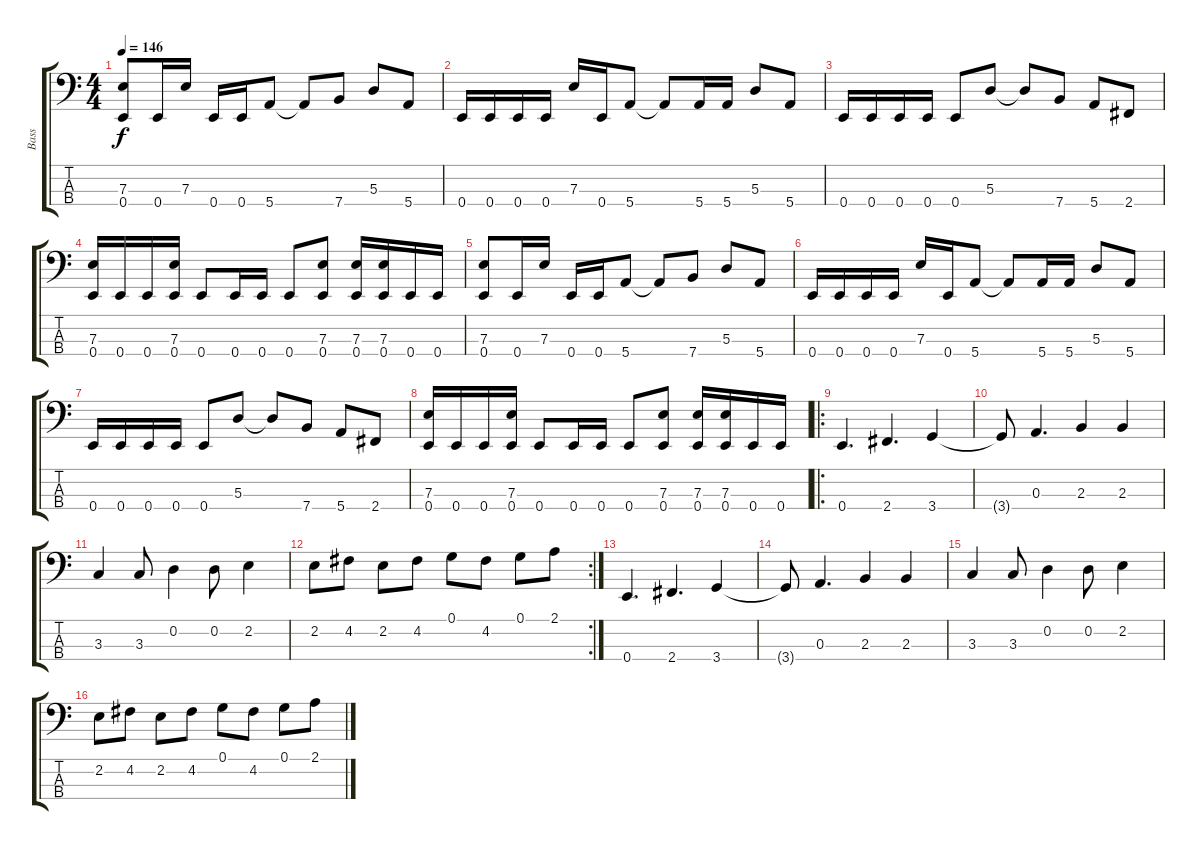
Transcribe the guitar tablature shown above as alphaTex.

\track ("Bass" "Bass") {instrument electricbasspick}
\staff {score tabs}
\tuning (G2 D2 A1 E1) {hide}
\ts (4 4)
\tempo 146
\clef f4
\ks c
(7.3 0.4).8{dy f} 0.4.16 7.3.16 0.4.16 0.4.16 5.4.8 5.4{t}.8 7.4.8 5.3.8 5.4.8 |
0.4.16 0.4.16 0.4.16 0.4.16 7.3.16 0.4.16 5.4.8 5.4{t}.8 5.4.16 5.4.16 5.3.8 5.4.8 |
0.4.16 0.4.16 0.4.16 0.4.16 0.4.8 5.3.8 5.3{t}.8 7.4.8 5.4.8 2.4.8 |
(7.3 0.4).16 0.4.16 0.4.16 (7.3 0.4).16 0.4.8 0.4.16 0.4.16 0.4.8 (7.3 0.4).8 (7.3 0.4).16 (7.3 0.4).16 0.4.16 0.4.16 |
(7.3 0.4).8 0.4.16 7.3.16 0.4.16 0.4.16 5.4.8 5.4{t}.8 7.4.8 5.3.8 5.4.8 |
0.4.16 0.4.16 0.4.16 0.4.16 7.3.16 0.4.16 5.4.8 5.4{t}.8 5.4.16 5.4.16 5.3.8 5.4.8 |
0.4.16 0.4.16 0.4.16 0.4.16 0.4.8 5.3.8 5.3{t}.8 7.4.8 5.4.8 2.4.8 |
(7.3 0.4).16 0.4.16 0.4.16 (7.3 0.4).16 0.4.8 0.4.16 0.4.16 0.4.8 (7.3 0.4).8 (7.3 0.4).16 (7.3 0.4).16 0.4.16 0.4.16 |
\ro
0.4.4{d} 2.4.4{d} 3.4.4 |
3.4{t}.8 0.3.4{d} 2.3.4 2.3.4 |
3.3.4 3.3.8 0.2.4 0.2.8 2.2.4 |
\rc 2
2.2.8 4.2.8 2.2.8 4.2.8 0.1.8 4.2.8 0.1.8 2.1.8 |
0.4.4{d} 2.4.4{d} 3.4.4 |
3.4{t}.8 0.3.4{d} 2.3.4 2.3.4 |
3.3.4 3.3.8 0.2.4 0.2.8 2.2.4 |
2.2.8 4.2.8 2.2.8 4.2.8 0.1.8 4.2.8 0.1.8 2.1.8
